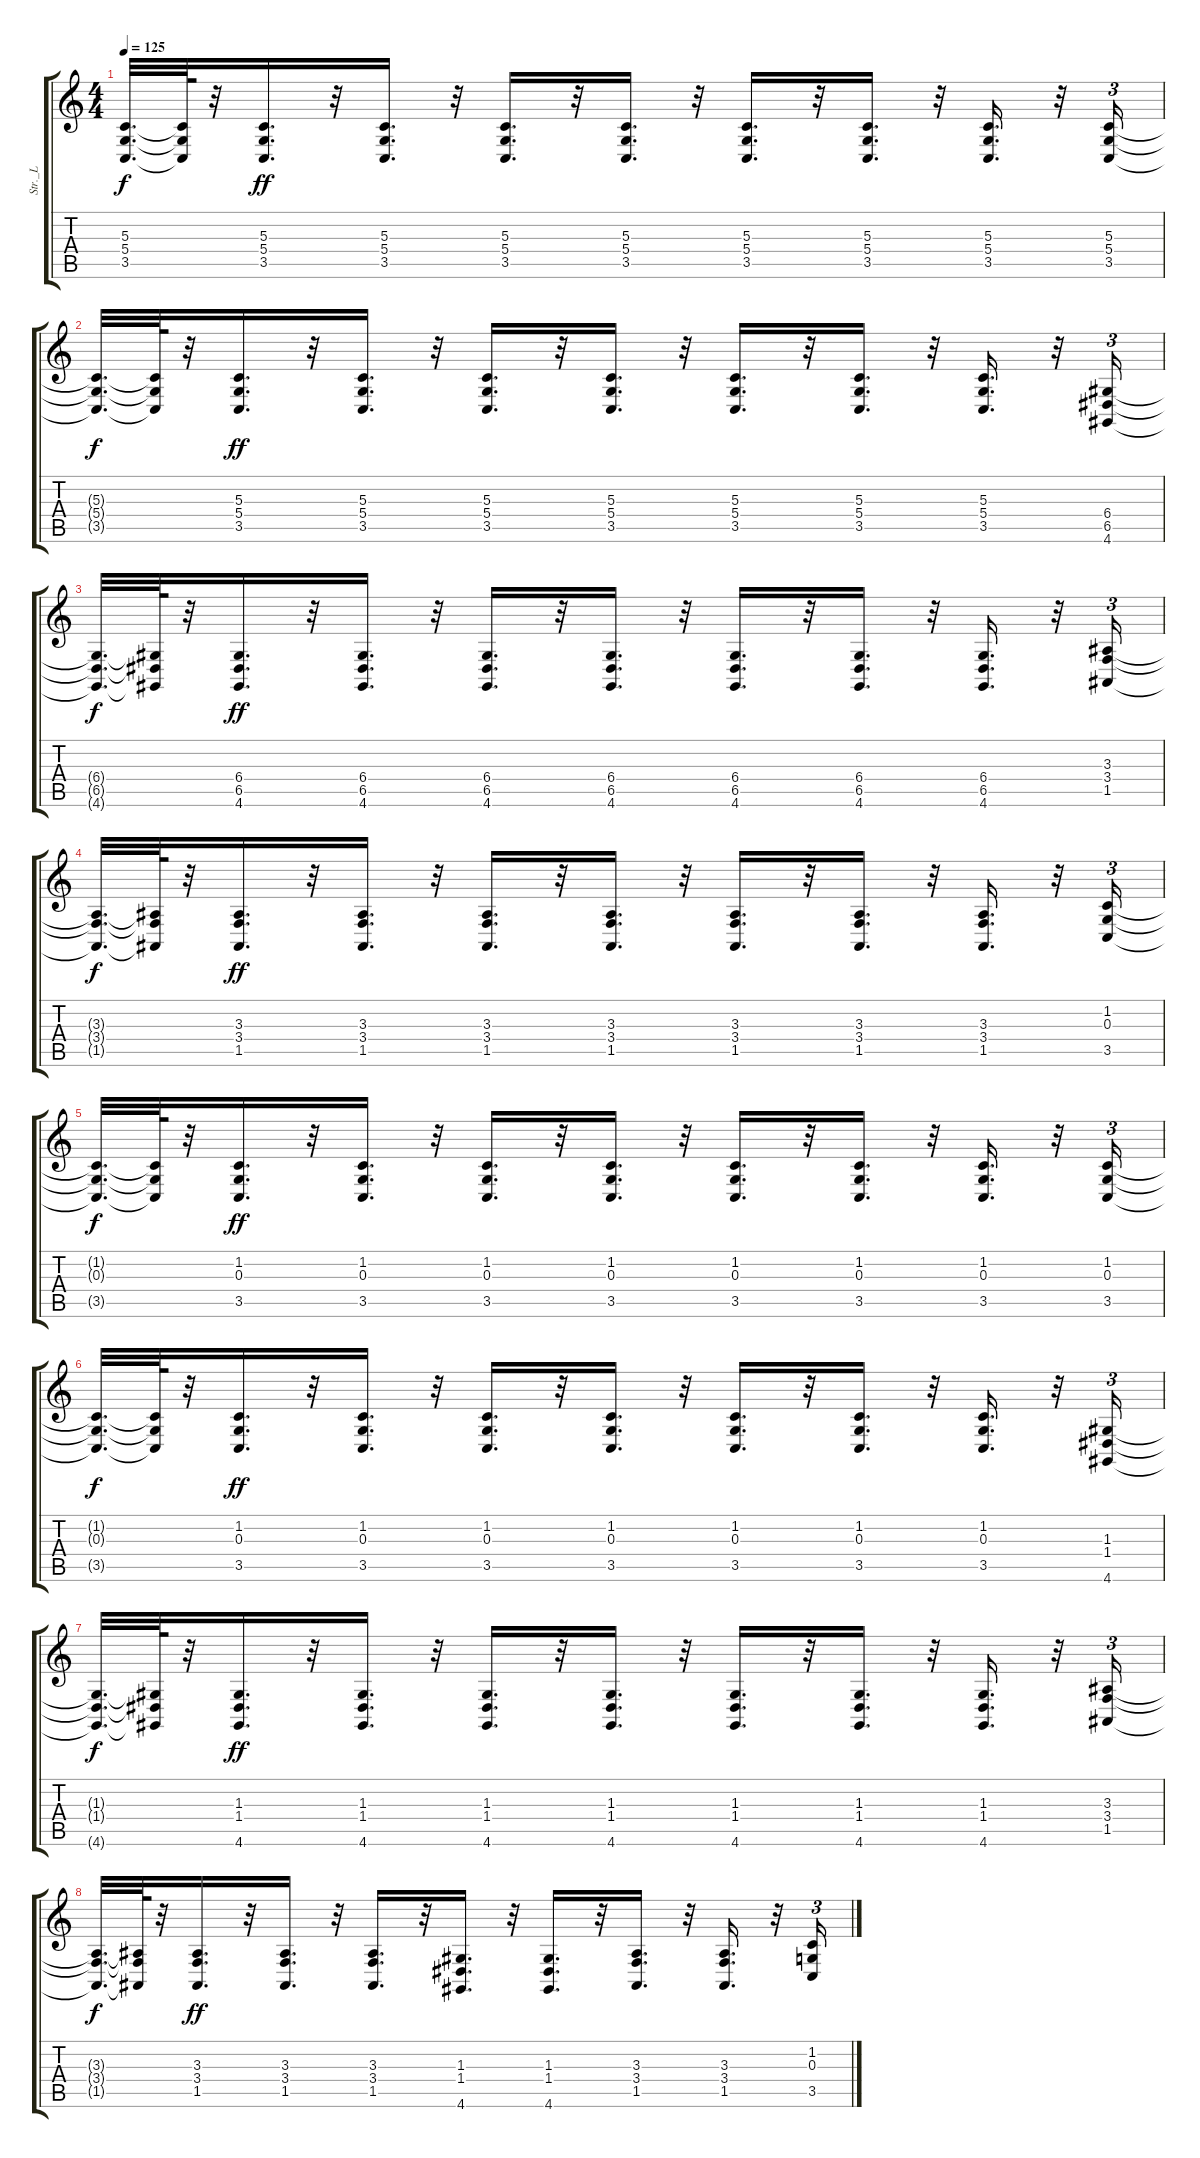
\track ("Str._L" "Str._L") {instrument stringensemble1}
\staff {score tabs}
\tuning (E4 B3 G3 D3 A2 E2) {hide}
\ts (4 4)
\tempo 125
\clef g2
\ks c
(5.3{t} 5.4{t} 3.5{t}).32{d dy f} (5.3{t} 5.4{t} 3.5{t}).64 r.32 (5.3 5.4 3.5).16{d dy ff} r.32 (5.3 5.4 3.5).16{d} r.32 (5.3 5.4 3.5).16{d} r.32 (5.3 5.4 3.5).16{d} r.32 (5.3 5.4 3.5).16{d} r.32 (5.3 5.4 3.5).16{d} r.32 (5.3 5.4 3.5).16{d} r.32 (5.3 5.4 3.5).16{tu (3 2)} |
(5.3{t} 5.4{t} 3.5{t}).32{d dy f} (5.3{t} 5.4{t} 3.5{t}).64 r.32 (5.3 5.4 3.5).16{d dy ff} r.32 (5.3 5.4 3.5).16{d} r.32 (5.3 5.4 3.5).16{d} r.32 (5.3 5.4 3.5).16{d} r.32 (5.3 5.4 3.5).16{d} r.32 (5.3 5.4 3.5).16{d} r.32 (5.3 5.4 3.5).16{d} r.32 (6.4 6.5 4.6).16{tu (3 2)} |
(6.4{t} 6.5{t} 4.6{t}).32{d dy f} (6.4{t} 6.5{t} 4.6{t}).64 r.32 (6.4 6.5 4.6).16{d dy ff} r.32 (6.4 6.5 4.6).16{d} r.32 (6.4 6.5 4.6).16{d} r.32 (6.4 6.5 4.6).16{d} r.32 (6.4 6.5 4.6).16{d} r.32 (6.4 6.5 4.6).16{d} r.32 (6.4 6.5 4.6).16{d} r.32 (3.3 3.4 1.5).16{tu (3 2)} |
(3.3{t} 3.4{t} 1.5{t}).32{d dy f} (3.3{t} 3.4{t} 1.5{t}).64 r.32 (3.3 3.4 1.5).16{d dy ff} r.32 (3.3 3.4 1.5).16{d} r.32 (3.3 3.4 1.5).16{d} r.32 (3.3 3.4 1.5).16{d} r.32 (3.3 3.4 1.5).16{d} r.32 (3.3 3.4 1.5).16{d} r.32 (3.3 3.4 1.5).16{d} r.32 (1.2 0.3 3.5).16{tu (3 2)} |
(1.2{t} 0.3{t} 3.5{t}).32{d dy f} (1.2{t} 0.3{t} 3.5{t}).64 r.32 (1.2 0.3 3.5).16{d dy ff} r.32 (1.2 0.3 3.5).16{d} r.32 (1.2 0.3 3.5).16{d} r.32 (1.2 0.3 3.5).16{d} r.32 (1.2 0.3 3.5).16{d} r.32 (1.2 0.3 3.5).16{d} r.32 (1.2 0.3 3.5).16{d} r.32 (1.2 0.3 3.5).16{tu (3 2)} |
(1.2{t} 0.3{t} 3.5{t}).32{d dy f} (1.2{t} 0.3{t} 3.5{t}).64 r.32 (1.2 0.3 3.5).16{d dy ff} r.32 (1.2 0.3 3.5).16{d} r.32 (1.2 0.3 3.5).16{d} r.32 (1.2 0.3 3.5).16{d} r.32 (1.2 0.3 3.5).16{d} r.32 (1.2 0.3 3.5).16{d} r.32 (1.2 0.3 3.5).16{d} r.32 (1.3 1.4 4.6).16{tu (3 2)} |
(1.3{t} 1.4{t} 4.6{t}).32{d dy f} (1.3{t} 1.4{t} 4.6{t}).64 r.32 (1.3 1.4 4.6).16{d dy ff} r.32 (1.3 1.4 4.6).16{d} r.32 (1.3 1.4 4.6).16{d} r.32 (1.3 1.4 4.6).16{d} r.32 (1.3 1.4 4.6).16{d} r.32 (1.3 1.4 4.6).16{d} r.32 (1.3 1.4 4.6).16{d} r.32 (3.3 3.4 1.5).16{tu (3 2)} |
(3.3{t} 3.4{t} 1.5{t}).32{d dy f} (3.3{t} 3.4{t} 1.5{t}).64 r.32 (3.3 3.4 1.5).16{d dy ff} r.32 (3.3 3.4 1.5).16{d} r.32 (3.3 3.4 1.5).16{d} r.32 (1.3 1.4 4.6).16{d} r.32 (1.3 1.4 4.6).16{d} r.32 (3.3 3.4 1.5).16{d} r.32 (3.3 3.4 1.5).16{d} r.32 (1.2 0.3 3.5).16{tu (3 2)}
